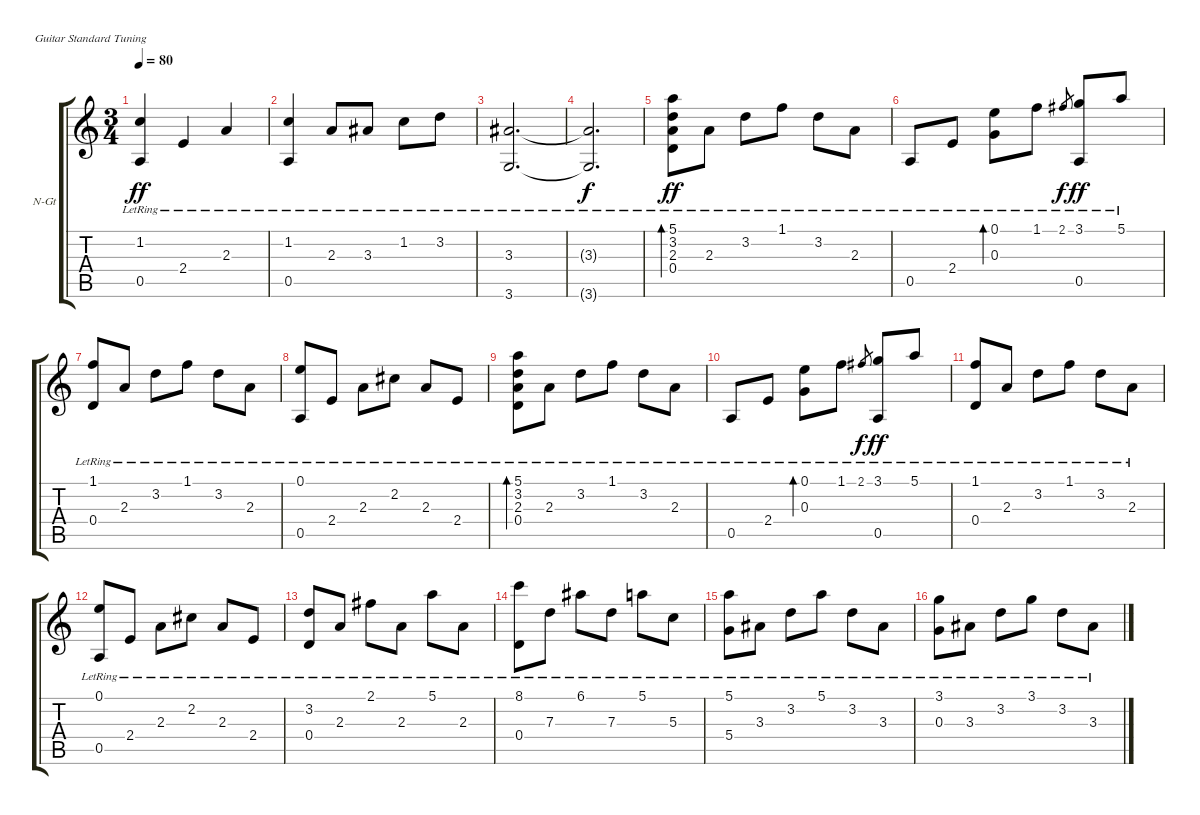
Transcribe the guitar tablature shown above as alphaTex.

\bracketExtendMode groupsimilarinstruments
\firstSystemTrackNameOrientation horizontal
\otherSystemsTrackNameOrientation horizontal
\track ("guitar" "N-Gt") {instrument acousticguitarnylon}
\staff {score tabs}
\tuning (E4 B3 G3 D3 A2 E2)
\ts (3 4)
\tempo 80
\clef g2
\ks c
(1.2{lr} 0.5{lr}).4{dy ff} 2.4{lr}.4 2.3{lr}.4 |
(1.2{lr} 0.5{lr}).4 2.3{lr}.8 3.3{lr}.8 1.2{lr}.8 3.2{lr}.8 |
(3.3{lr} 3.6{lr}).2{d} |
(3.3{lr t} 3.6{lr t}).2{d dy f} |
(5.1{lr} 3.2{lr} 2.3{lr} 0.4{lr}).8{bd 480 dy ff} 2.3{lr}.8 3.2{lr}.8 1.1{lr}.8 3.2{lr}.8 2.3{lr}.8 |
0.5{lr}.8 2.4{lr}.8 (0.1{lr} 0.3{lr}).8{bd 480} 1.1{lr}.8 2.1{lr}.8{gr dy f} (3.1{lr} 0.5{lr}).8{dy ff} 5.1{lr}.8 |
(1.1{lr} 0.4{lr}).8 2.3{lr}.8 3.2{lr}.8 1.1{lr}.8 3.2{lr}.8 2.3{lr}.8 |
(0.1{lr} 0.5{lr}).8 2.4{lr}.8 2.3{lr}.8 2.2{lr}.8 2.3{lr}.8 2.4{lr}.8 |
(5.1{lr} 3.2{lr} 2.3{lr} 0.4{lr}).8{bd 480} 2.3{lr}.8 3.2{lr}.8 1.1{lr}.8 3.2{lr}.8 2.3{lr}.8 |
0.5{lr}.8 2.4{lr}.8 (0.1{lr} 0.3{lr}).8{bd 480} 1.1{lr}.8 2.1{lr}.8{gr dy f} (3.1{lr} 0.5{lr}).8{dy ff} 5.1{lr}.8 |
(1.1{lr} 0.4{lr}).8 2.3{lr}.8 3.2{lr}.8 1.1{lr}.8 3.2{lr}.8 2.3{lr}.8 |
(0.1{lr} 0.5{lr}).8 2.4{lr}.8 2.3{lr}.8 2.2{lr}.8 2.3{lr}.8 2.4{lr}.8 |
(3.2{lr} 0.4{lr}).8 2.3{lr}.8 2.1{lr}.8 2.3{lr}.8 5.1{lr}.8 2.3{lr}.8 |
(8.1{lr} 0.4{lr}).8 7.3{lr}.8 6.1{lr}.8 7.3{lr}.8 5.1{lr}.8 5.3{lr}.8 |
(5.1{lr} 5.4{lr}).8 3.3{lr}.8 3.2{lr}.8 5.1{lr}.8 3.2{lr}.8 3.3{lr}.8 |
(3.1{lr} 0.3{lr}).8 3.3{lr}.8 3.2{lr}.8 3.1{lr}.8 3.2{lr}.8 3.3{lr}.8
